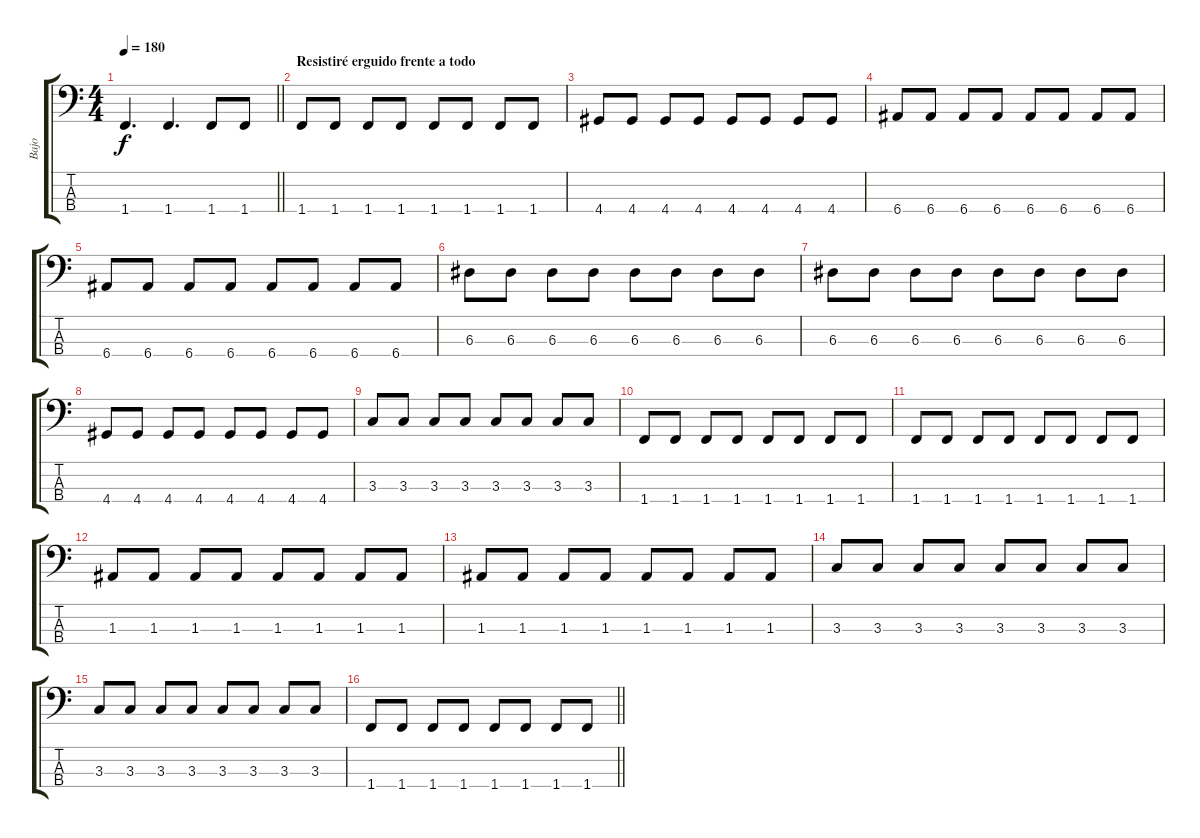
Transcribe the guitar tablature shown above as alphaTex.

\track ("Bajo" "Bajo") {instrument electricbassfinger}
\staff {score tabs}
\tuning (G2 D2 A1 E1) {hide}
\ts (4 4)
\tempo 180
\clef f4
\barLineRight lightlight
\ks c
1.4.4{d dy f} 1.4.4{d} 1.4.8 1.4.8 |
\section ("" "Resistiré erguido frente a todo")
1.4.8 1.4.8 1.4.8 1.4.8 1.4.8 1.4.8 1.4.8 1.4.8 |
4.4.8 4.4.8 4.4.8 4.4.8 4.4.8 4.4.8 4.4.8 4.4.8 |
6.4.8 6.4.8 6.4.8 6.4.8 6.4.8 6.4.8 6.4.8 6.4.8 |
6.4.8 6.4.8 6.4.8 6.4.8 6.4.8 6.4.8 6.4.8 6.4.8 |
6.3.8 6.3.8 6.3.8 6.3.8 6.3.8 6.3.8 6.3.8 6.3.8 |
6.3.8 6.3.8 6.3.8 6.3.8 6.3.8 6.3.8 6.3.8 6.3.8 |
4.4.8 4.4.8 4.4.8 4.4.8 4.4.8 4.4.8 4.4.8 4.4.8 |
3.3.8 3.3.8 3.3.8 3.3.8 3.3.8 3.3.8 3.3.8 3.3.8 |
1.4.8 1.4.8 1.4.8 1.4.8 1.4.8 1.4.8 1.4.8 1.4.8 |
1.4.8 1.4.8 1.4.8 1.4.8 1.4.8 1.4.8 1.4.8 1.4.8 |
1.3.8 1.3.8 1.3.8 1.3.8 1.3.8 1.3.8 1.3.8 1.3.8 |
1.3.8 1.3.8 1.3.8 1.3.8 1.3.8 1.3.8 1.3.8 1.3.8 |
3.3.8 3.3.8 3.3.8 3.3.8 3.3.8 3.3.8 3.3.8 3.3.8 |
3.3.8 3.3.8 3.3.8 3.3.8 3.3.8 3.3.8 3.3.8 3.3.8 |
\barLineRight lightlight
1.4.8 1.4.8 1.4.8 1.4.8 1.4.8 1.4.8 1.4.8 1.4.8
